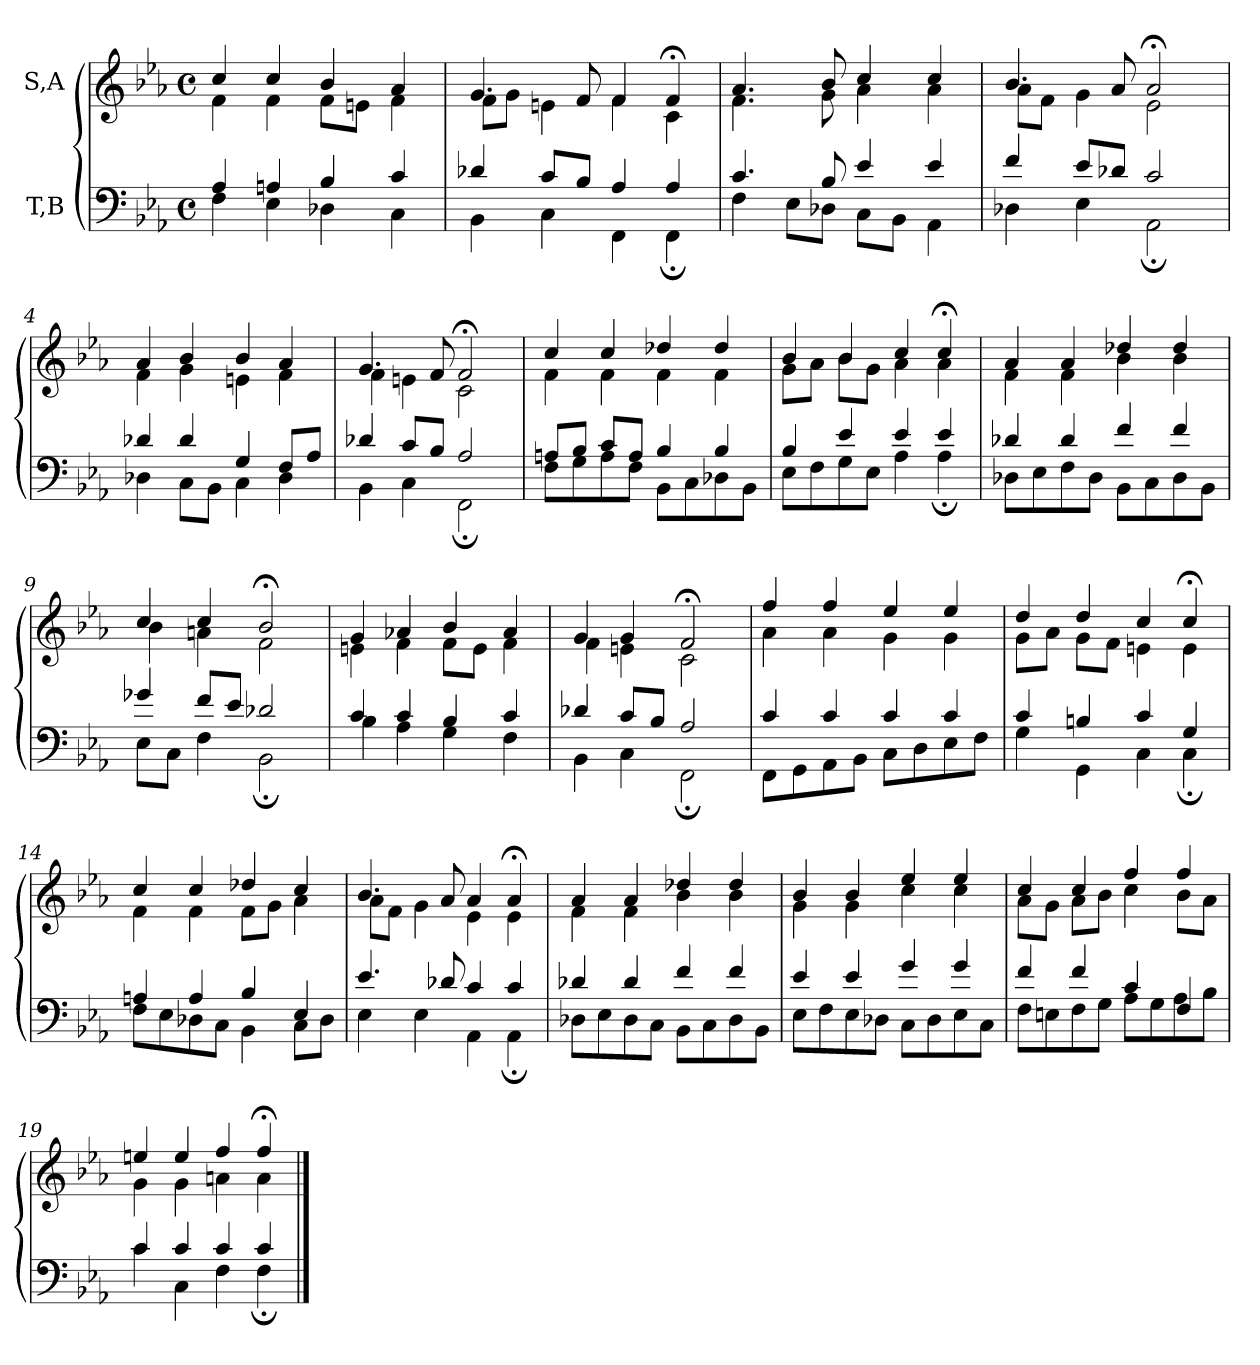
**kern	**kern
*part2	*part1
*staff2	*staff1
*I"T,B	*I"S,A
*clefF4	*clefG2
*k[b-e-a-]	*k[b-e-a-]
*M4/4	*M4/4
*met(c)	*met(c)
=	=
*^	*^
4A-	4F	4cc	4f
4An	4E-	4cc	4f
4B-	4D-X	4b-	8fL
.	.	.	8enJ
4c	4C	4a-	4f
=1	=1	=1	=1
4d-X	4BB-	4.g	8fL
.	.	.	8gJ
8cL	4C	.	4en
8B-J	.	8f	.
4A-	4FF	4f	4f
4A-	4FF;	4f;<	4c
=2	=2	=2	=2
4.c	4F	4.a-	4.f
.	8E-L	.	.
8B-	8D-XJ	8b-	8g
4e-	8CL	4cc	4a-
.	8BB-J	.	.
4e-	4AA-	4cc	4a-
=3	=3	=3	=3
4f	4D-X	4.b-	8a-L
.	.	.	8fJ
8e-L	4E-	.	4g
8d-XJ	.	8a-	.
2c	2AA-;	2a-;<	2e-
=4	=4	=4	=4
4d-X	4D-X	4a-	4f
4d-	8CL	4b-	4g
.	8BB-J	.	.
4G	4C	4b-	4en
8FL	4D-	4a-	4f
8A-J	.	.	.
=5	=5	=5	=5
4d-X	4BB-	4.g	4f
8cL	4C	.	4en
8B-J	.	8f	.
2A-	2FF;	2f;<	2c
=6	=6	=6	=6
8AnL	8FL	4cc	4f
8B-J	8G	.	.
8cL	8A	4cc	4f
8AJ	8FJ	.	.
4B-	8BB-L	4dd-X	4f
.	8C	.	.
4B-	8D-X	4dd-	4f
.	8BB-J	.	.
=7	=7	=7	=7
4B-	8E-L	4b-	8gL
.	8F	.	8a-J
4e-	8G	4b-	8b-L
.	8E-J	.	8gJ
4e-	4A-	4cc	4a-
4e-	4A-;	4cc;<	4a-
=8	=8	=8	=8
4d-X	8D-XL	4a-	4f
.	8E-	.	.
4d-	8F	4a-	4f
.	8D-J	.	.
4f	8BB-L	4dd-X	4b-
.	8C	.	.
4f	8D-	4dd-	4b-
.	8BB-J	.	.
=9	=9	=9	=9
4g-X	8E-L	4cc	4b-
.	8CJ	.	.
8fL	4F	4cc	4an
8e-J	.	.	.
2d-X	2BB-;	2b-;<	2f
=10	=10	=10	=10
4c	4B-	4g	4en
4c	4A-	4a-X	4f
4B-	4G	4b-	8fL
.	.	.	8eJ
4c	4F	4a-	4f
=11	=11	=11	=11
4d-X	4BB-	4g	4f
8cL	4C	4g	4en
8B-J	.	.	.
2A-	2FF;	2f;<	2c
=12	=12	=12	=12
4c	8FFL	4ff	4a-
.	8GG	.	.
4c	8AA-	4ff	4a-
.	8BB-J	.	.
4c	8CL	4ee-	4g
.	8D	.	.
4c	8E-	4ee-	4g
.	8FJ	.	.
=13	=13	=13	=13
4c	4G	4dd	8gL
.	.	.	8a-J
4Bn	4GG	4dd	8gL
.	.	.	8fJ
4c	4C	4cc	4en
4G	4C;	4cc;<	4e
=14	=14	=14	=14
4An	8FL	4cc	4f
.	8E-	.	.
4A	8D-X	4cc	4f
.	8CJ	.	.
4B-	4BB-	4dd-X	8fL
.	.	.	8gJ
4E-	8CL	4cc	4a-
.	8D-J	.	.
=15	=15	=15	=15
4.e-	4E-	4.b-	8a-L
.	.	.	8fJ
.	4E-	.	4g
8d-X	.	8a-	.
4c	4AA-	4a-	4e-
4c	4AA-;	4a-;<	4e-
=16	=16	=16	=16
4d-X	8D-XL	4a-	4f
.	8E-	.	.
4d-	8D-	4a-	4f
.	8CJ	.	.
4f	8BB-L	4dd-X	4b-
.	8C	.	.
4f	8D-	4dd-	4b-
.	8BB-J	.	.
=17	=17	=17	=17
4e-	8E-L	4b-	4g
.	8F	.	.
4e-	8E-	4b-	4g
.	8D-XJ	.	.
4g	8CL	4ee-	4cc
.	8D-	.	.
4g	8E-	4ee-	4cc
.	8CJ	.	.
=18	=18	=18	=18
4f	8FL	4cc	8a-L
.	8En	.	8gJ
4f	8F	4cc	8a-L
.	8GJ	.	8b-J
4c	8A-L	4ff	4cc
.	8G	.	.
4F	8A-	4ff	8b-L
.	8B-J	.	8a-J
=19	=19	=19	=19
4c	4c	4een	4g
4c	4C	4ee	4g
4c	4F	4ff	4an
4c	4F;	4ff;<	4a
*v	*v	*	*
*	*v	*v
==	==
*-	*-
